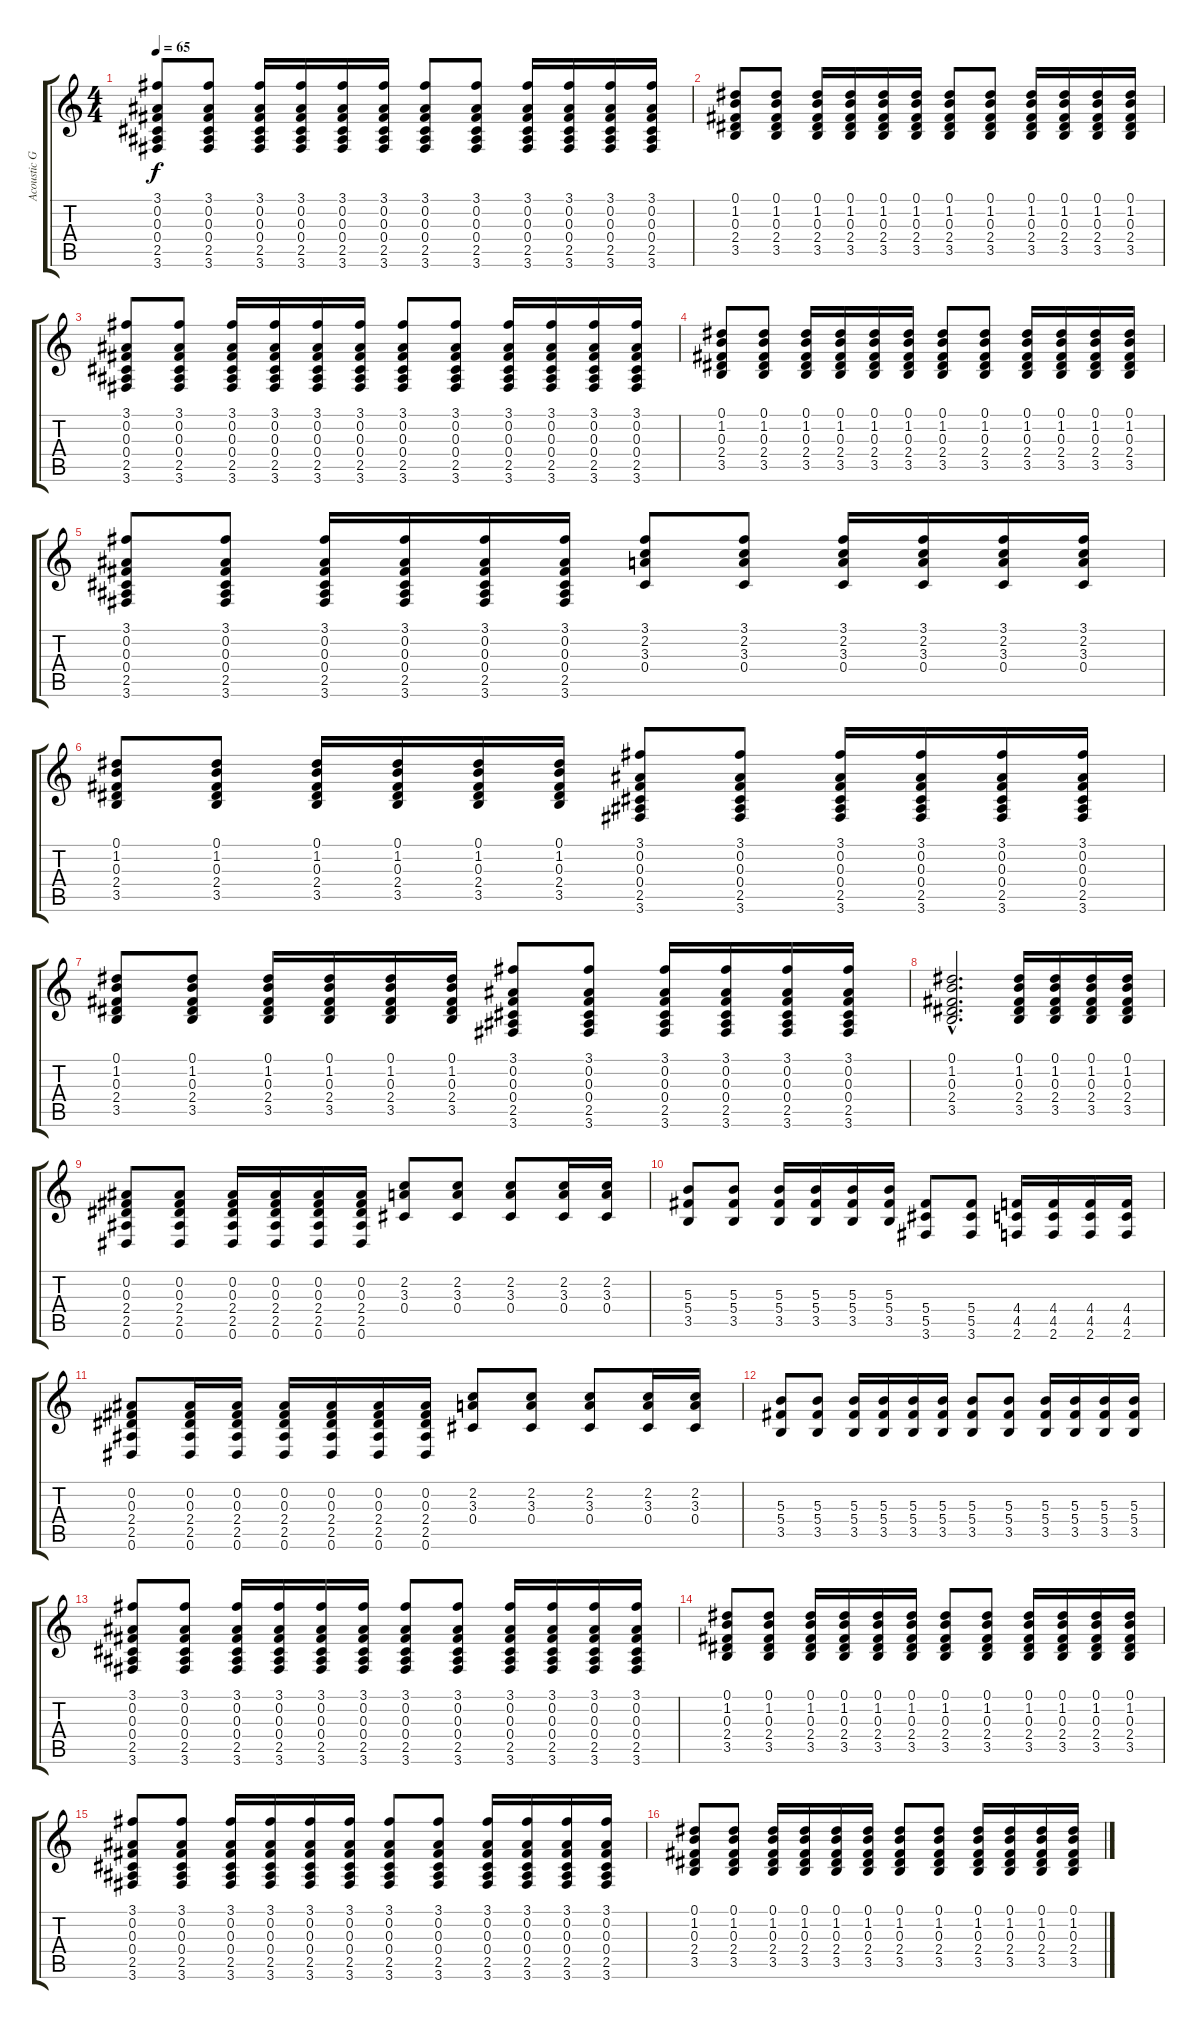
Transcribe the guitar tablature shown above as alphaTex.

\track ("Acoustic Guitar" "Acoustic G") {instrument acousticguitarsteel}
\staff {score tabs}
\tuning (Eb4 Bb3 Gb3 Db3 Ab2 Eb2) {hide}
\ts (4 4)
\tempo 65
\clef g2
\ks c
(3.1 0.2 0.3 0.4 2.5 3.6).8{dy f} (3.1 0.2 0.3 0.4 2.5 3.6).8 (3.1 0.2 0.3 0.4 2.5 3.6).16 (3.1 0.2 0.3 0.4 2.5 3.6).16 (3.1 0.2 0.3 0.4 2.5 3.6).16 (3.1 0.2 0.3 0.4 2.5 3.6).16 (3.1 0.2 0.3 0.4 2.5 3.6).8 (3.1 0.2 0.3 0.4 2.5 3.6).8 (3.1 0.2 0.3 0.4 2.5 3.6).16 (3.1 0.2 0.3 0.4 2.5 3.6).16 (3.1 0.2 0.3 0.4 2.5 3.6).16 (3.1 0.2 0.3 0.4 2.5 3.6).16 |
(0.1 1.2 0.3 2.4 3.5).8 (0.1 1.2 0.3 2.4 3.5).8 (0.1 1.2 0.3 2.4 3.5).16 (0.1 1.2 0.3 2.4 3.5).16 (0.1 1.2 0.3 2.4 3.5).16 (0.1 1.2 0.3 2.4 3.5).16 (0.1 1.2 0.3 2.4 3.5).8 (0.1 1.2 0.3 2.4 3.5).8 (0.1 1.2 0.3 2.4 3.5).16 (0.1 1.2 0.3 2.4 3.5).16 (0.1 1.2 0.3 2.4 3.5).16 (0.1 1.2 0.3 2.4 3.5).16 |
(3.1 0.2 0.3 0.4 2.5 3.6).8 (3.1 0.2 0.3 0.4 2.5 3.6).8 (3.1 0.2 0.3 0.4 2.5 3.6).16 (3.1 0.2 0.3 0.4 2.5 3.6).16 (3.1 0.2 0.3 0.4 2.5 3.6).16 (3.1 0.2 0.3 0.4 2.5 3.6).16 (3.1 0.2 0.3 0.4 2.5 3.6).8 (3.1 0.2 0.3 0.4 2.5 3.6).8 (3.1 0.2 0.3 0.4 2.5 3.6).16 (3.1 0.2 0.3 0.4 2.5 3.6).16 (3.1 0.2 0.3 0.4 2.5 3.6).16 (3.1 0.2 0.3 0.4 2.5 3.6).16 |
(0.1 1.2 0.3 2.4 3.5).8 (0.1 1.2 0.3 2.4 3.5).8 (0.1 1.2 0.3 2.4 3.5).16 (0.1 1.2 0.3 2.4 3.5).16 (0.1 1.2 0.3 2.4 3.5).16 (0.1 1.2 0.3 2.4 3.5).16 (0.1 1.2 0.3 2.4 3.5).8 (0.1 1.2 0.3 2.4 3.5).8 (0.1 1.2 0.3 2.4 3.5).16 (0.1 1.2 0.3 2.4 3.5).16 (0.1 1.2 0.3 2.4 3.5).16 (0.1 1.2 0.3 2.4 3.5).16 |
(3.1 0.2 0.3 0.4 2.5 3.6).8 (3.1 0.2 0.3 0.4 2.5 3.6).8 (3.1 0.2 0.3 0.4 2.5 3.6).16 (3.1 0.2 0.3 0.4 2.5 3.6).16 (3.1 0.2 0.3 0.4 2.5 3.6).16 (3.1 0.2 0.3 0.4 2.5 3.6).16 (3.1 2.2 3.3 0.4).8 (3.1 2.2 3.3 0.4).8 (3.1 2.2 3.3 0.4).16 (3.1 2.2 3.3 0.4).16 (3.1 2.2 3.3 0.4).16 (3.1 2.2 3.3 0.4).16 |
(0.1 1.2 0.3 2.4 3.5).8 (0.1 1.2 0.3 2.4 3.5).8 (0.1 1.2 0.3 2.4 3.5).16 (0.1 1.2 0.3 2.4 3.5).16 (0.1 1.2 0.3 2.4 3.5).16 (0.1 1.2 0.3 2.4 3.5).16 (3.1 0.2 0.3 0.4 2.5 3.6).8 (3.1 0.2 0.3 0.4 2.5 3.6).8 (3.1 0.2 0.3 0.4 2.5 3.6).16 (3.1 0.2 0.3 0.4 2.5 3.6).16 (3.1 0.2 0.3 0.4 2.5 3.6).16 (3.1 0.2 0.3 0.4 2.5 3.6).16 |
(0.1 1.2 0.3 2.4 3.5).8 (0.1 1.2 0.3 2.4 3.5).8 (0.1 1.2 0.3 2.4 3.5).16 (0.1 1.2 0.3 2.4 3.5).16 (0.1 1.2 0.3 2.4 3.5).16 (0.1 1.2 0.3 2.4 3.5).16 (3.1 0.2 0.3 0.4 2.5 3.6).8 (3.1 0.2 0.3 0.4 2.5 3.6).8 (3.1 0.2 0.3 0.4 2.5 3.6).16 (3.1 0.2 0.3 0.4 2.5 3.6).16 (3.1 0.2 0.3 0.4 2.5 3.6).16 (3.1 0.2 0.3 0.4 2.5 3.6).16 |
(0.1{hac} 1.2{hac} 0.3{hac} 2.4{hac} 3.5{hac}).2{d} (0.1 1.2 0.3 2.4 3.5).16 (0.1 1.2 0.3 2.4 3.5).16 (0.1 1.2 0.3 2.4 3.5).16 (0.1 1.2 0.3 2.4 3.5).16 |
(0.2 0.3 2.4 2.5 0.6).8 (0.2 0.3 2.4 2.5 0.6).8 (0.2 0.3 2.4 2.5 0.6).16 (0.2 0.3 2.4 2.5 0.6).16 (0.2 0.3 2.4 2.5 0.6).16 (0.2 0.3 2.4 2.5 0.6).16 (2.2 3.3 0.4).8 (2.2 3.3 0.4).8 (2.2 3.3 0.4).8 (2.2 3.3 0.4).16 (2.2 3.3 0.4).16 |
(5.3 5.4 3.5).8 (5.3 5.4 3.5).8 (5.3 5.4 3.5).16 (5.3 5.4 3.5).16 (5.3 5.4 3.5).16 (5.3 5.4 3.5).16 (5.4 5.5 3.6).8 (5.4 5.5 3.6).8 (4.4 4.5 2.6).16 (4.4 4.5 2.6).16 (4.4 4.5 2.6).16 (4.4 4.5 2.6).16 |
(0.2 0.3 2.4 2.5 0.6).8 (0.2 0.3 2.4 2.5 0.6).16 (0.2 0.3 2.4 2.5 0.6).16 (0.2 0.3 2.4 2.5 0.6).16 (0.2 0.3 2.4 2.5 0.6).16 (0.2 0.3 2.4 2.5 0.6).16 (0.2 0.3 2.4 2.5 0.6).16 (2.2 3.3 0.4).8 (2.2 3.3 0.4).8 (2.2 3.3 0.4).8 (2.2 3.3 0.4).16 (2.2 3.3 0.4).16 |
(5.3 5.4 3.5).8 (5.3 5.4 3.5).8 (5.3 5.4 3.5).16 (5.3 5.4 3.5).16 (5.3 5.4 3.5).16 (5.3 5.4 3.5).16 (5.3 5.4 3.5).8 (5.3 5.4 3.5).8 (5.3 5.4 3.5).16 (5.3 5.4 3.5).16 (5.3 5.4 3.5).16 (5.3 5.4 3.5).16 |
(3.1 0.2 0.3 0.4 2.5 3.6).8 (3.1 0.2 0.3 0.4 2.5 3.6).8 (3.1 0.2 0.3 0.4 2.5 3.6).16 (3.1 0.2 0.3 0.4 2.5 3.6).16 (3.1 0.2 0.3 0.4 2.5 3.6).16 (3.1 0.2 0.3 0.4 2.5 3.6).16 (3.1 0.2 0.3 0.4 2.5 3.6).8 (3.1 0.2 0.3 0.4 2.5 3.6).8 (3.1 0.2 0.3 0.4 2.5 3.6).16 (3.1 0.2 0.3 0.4 2.5 3.6).16 (3.1 0.2 0.3 0.4 2.5 3.6).16 (3.1 0.2 0.3 0.4 2.5 3.6).16 |
(0.1 1.2 0.3 2.4 3.5).8 (0.1 1.2 0.3 2.4 3.5).8 (0.1 1.2 0.3 2.4 3.5).16 (0.1 1.2 0.3 2.4 3.5).16 (0.1 1.2 0.3 2.4 3.5).16 (0.1 1.2 0.3 2.4 3.5).16 (0.1 1.2 0.3 2.4 3.5).8 (0.1 1.2 0.3 2.4 3.5).8 (0.1 1.2 0.3 2.4 3.5).16 (0.1 1.2 0.3 2.4 3.5).16 (0.1 1.2 0.3 2.4 3.5).16 (0.1 1.2 0.3 2.4 3.5).16 |
(3.1 0.2 0.3 0.4 2.5 3.6).8 (3.1 0.2 0.3 0.4 2.5 3.6).8 (3.1 0.2 0.3 0.4 2.5 3.6).16 (3.1 0.2 0.3 0.4 2.5 3.6).16 (3.1 0.2 0.3 0.4 2.5 3.6).16 (3.1 0.2 0.3 0.4 2.5 3.6).16 (3.1 0.2 0.3 0.4 2.5 3.6).8 (3.1 0.2 0.3 0.4 2.5 3.6).8 (3.1 0.2 0.3 0.4 2.5 3.6).16 (3.1 0.2 0.3 0.4 2.5 3.6).16 (3.1 0.2 0.3 0.4 2.5 3.6).16 (3.1 0.2 0.3 0.4 2.5 3.6).16 |
(0.1 1.2 0.3 2.4 3.5).8 (0.1 1.2 0.3 2.4 3.5).8 (0.1 1.2 0.3 2.4 3.5).16 (0.1 1.2 0.3 2.4 3.5).16 (0.1 1.2 0.3 2.4 3.5).16 (0.1 1.2 0.3 2.4 3.5).16 (0.1 1.2 0.3 2.4 3.5).8 (0.1 1.2 0.3 2.4 3.5).8 (0.1 1.2 0.3 2.4 3.5).16 (0.1 1.2 0.3 2.4 3.5).16 (0.1 1.2 0.3 2.4 3.5).16 (0.1 1.2 0.3 2.4 3.5).16
